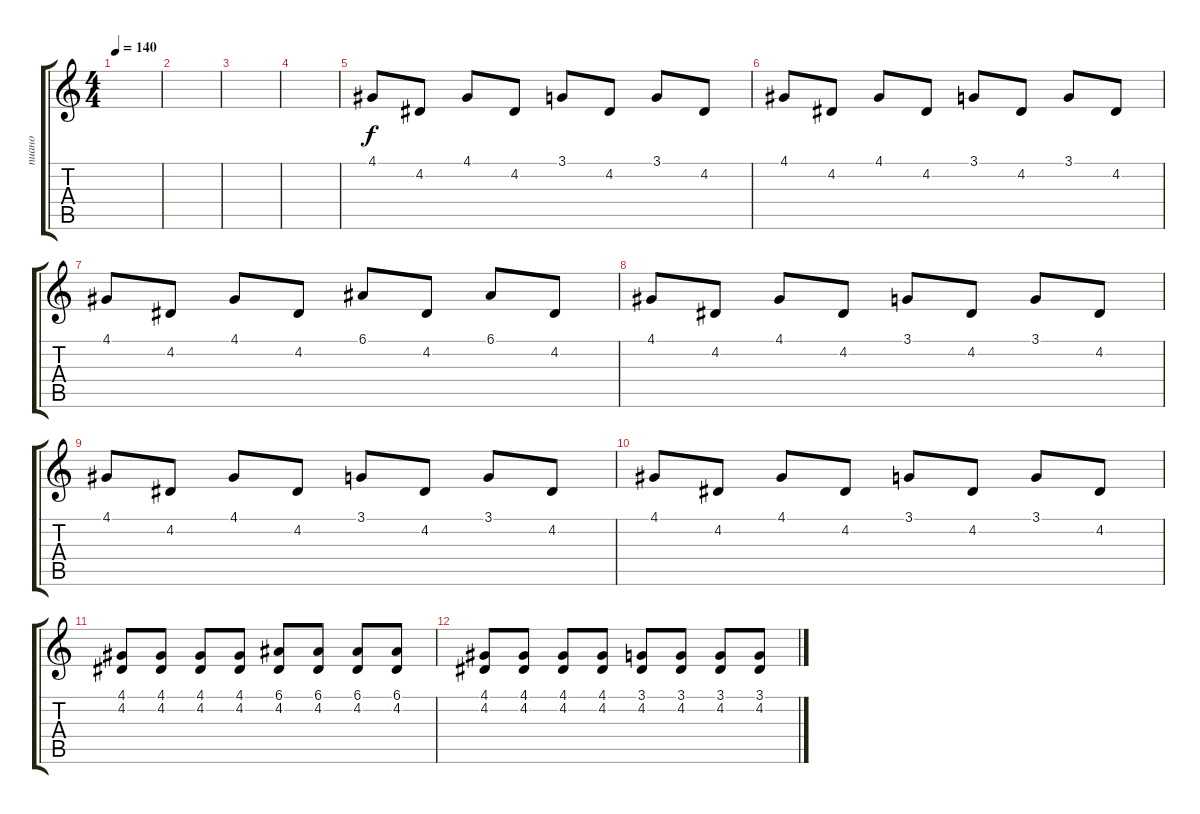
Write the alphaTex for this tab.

\track ("пиано" "пиано") {instrument electricpiano1}
\staff {score tabs}
\tuning (E4 B3 G3 D3 A2 E2) {hide}
\ts (4 4)
\tempo 140
\clef g2
\ks c
|
|
|
|
4.1.8 4.2.8 4.1.8 4.2.8 3.1.8 4.2.8 3.1.8 4.2.8 |
4.1.8 4.2.8 4.1.8 4.2.8 3.1.8 4.2.8 3.1.8 4.2.8 |
4.1.8 4.2.8 4.1.8 4.2.8 6.1.8 4.2.8 6.1.8 4.2.8 |
4.1.8 4.2.8 4.1.8 4.2.8 3.1.8 4.2.8 3.1.8 4.2.8 |
4.1.8 4.2.8 4.1.8 4.2.8 3.1.8 4.2.8 3.1.8 4.2.8 |
4.1.8 4.2.8 4.1.8 4.2.8 3.1.8 4.2.8 3.1.8 4.2.8 |
(4.1 4.2).8 (4.1 4.2).8 (4.1 4.2).8 (4.1 4.2).8 (6.1 4.2).8 (6.1 4.2).8 (6.1 4.2).8 (6.1 4.2).8 |
(4.1 4.2).8 (4.1 4.2).8 (4.1 4.2).8 (4.1 4.2).8 (3.1 4.2).8 (3.1 4.2).8 (3.1 4.2).8 (3.1 4.2).8
